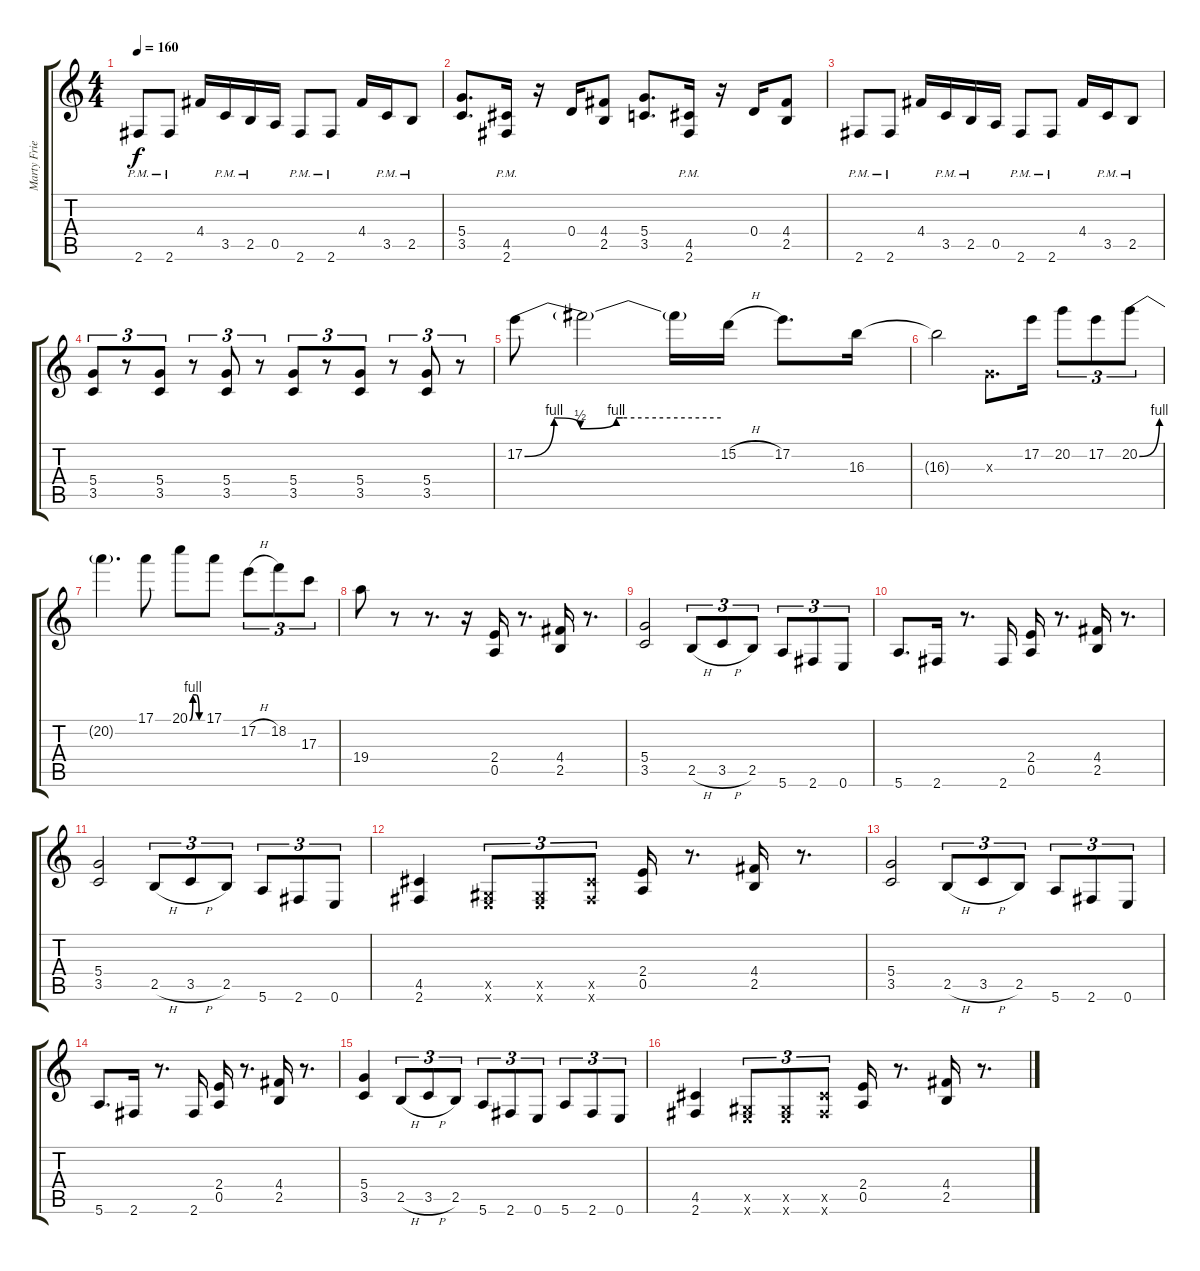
\track ("Marty Friedman" "Marty Frie") {instrument distortionguitar}
\staff {score tabs}
\tuning (E4 B3 G3 D3 A2 E2) {hide}
\ts (4 4)
\tempo 160
\clef g2
\ks c
2.6{pm}.8{dy f} 2.6{pm}.8 4.4.16 3.5{pm}.16 2.5{pm}.16 0.5.16 2.6{pm}.8 2.6{pm}.8 4.4.16 3.5{pm}.16 2.5{pm}.8 |
(5.4 3.5).8{d} (4.5 2.6{pm}).16 r.16 0.4.16 (4.4 2.5).8 (5.4 3.5).8{d} (4.5 2.6{pm}).16 r.16 0.4.16 (4.4 2.5).8 |
2.6{pm}.8 2.6{pm}.8 4.4.16 3.5{pm}.16 2.5{pm}.16 0.5.16 2.6{pm}.8 2.6{pm}.8 4.4.16 3.5{pm}.16 2.5{pm}.8 |
(5.4 3.5).8{tu (3 2)} r.8{tu (3 2)} (5.4 3.5).8{tu (3 2)} r.8{tu (3 2)} (5.4 3.5).8{tu (3 2)} r.8{tu (3 2)} (5.4 3.5).8{tu (3 2)} r.8{tu (3 2)} (5.4 3.5).8{tu (3 2)} r.8{tu (3 2)} (5.4 3.5).8{tu (3 2)} r.8{tu (3 2)} |
17.2{be (custom 0 0 9 4 17 2 28 4 30 4 60 4)}.8 17.2{t}.2 17.2{t}.16 15.2{h}.16 17.2.8{d} 16.3.16 |
16.3{t}.2 0.3{x}.8{d} 17.2.16 20.2.8{tu (3 2)} 17.2.8{tu (3 2)} 20.2{be (bend 0 0 60 4)}.8{tu (3 2)} |
20.2{t}.4{d} 17.1.8 20.1{be (custom 0 0 15 4 30 4 45 0 60 0)}.8 17.1.8 17.2{h}.8{tu (3 2)} 18.2.8{tu (3 2)} 17.3.8{tu (3 2)} |
19.4.8 r.8 r.8{d} r.16 (2.4 0.5).16 r.8{d} (4.4 2.5).16 r.8{d} |
(5.4 3.5).2 2.5{h}.8{tu (3 2)} 3.5{h}.8{tu (3 2)} 2.5.8{tu (3 2)} 5.6.8{tu (3 2)} 2.6.8{tu (3 2)} 0.6.8{tu (3 2)} |
5.6.8{d} 2.6.16 r.8{d} 2.6.16 (2.4 0.5).16 r.8{d} (4.4 2.5).16 r.8{d} |
(5.4 3.5).2 2.5{h}.8{tu (3 2)} 3.5{h}.8{tu (3 2)} 2.5.8{tu (3 2)} 5.6.8{tu (3 2)} 2.6.8{tu (3 2)} 0.6.8{tu (3 2)} |
(4.5 2.6).4 (-1.5{x} 0.6{x}).8{tu (3 2)} (-1.5{x} 0.6{x}).8{tu (3 2)} (4.5{x} 2.6{x}).8{tu (3 2)} (2.4 0.5).16 r.8{d} (4.4 2.5).16 r.8{d} |
(5.4 3.5).2 2.5{h}.8{tu (3 2)} 3.5{h}.8{tu (3 2)} 2.5.8{tu (3 2)} 5.6.8{tu (3 2)} 2.6.8{tu (3 2)} 0.6.8{tu (3 2)} |
5.6.8{d} 2.6.16 r.8{d} 2.6.16 (2.4 0.5).16 r.8{d} (4.4 2.5).16 r.8{d} |
(5.4 3.5).4 2.5{h}.8{tu (3 2)} 3.5{h}.8{tu (3 2)} 2.5.8{tu (3 2)} 5.6.8{tu (3 2)} 2.6.8{tu (3 2)} 0.6.8{tu (3 2)} 5.6.8{tu (3 2)} 2.6.8{tu (3 2)} 0.6.8{tu (3 2)} |
(4.5 2.6).4 (-1.5{x} 0.6{x}).8{tu (3 2)} (-1.5{x} 0.6{x}).8{tu (3 2)} (4.5{x} 2.6{x}).8{tu (3 2)} (2.4 0.5).16 r.8{d} (4.4 2.5).16 r.8{d}
